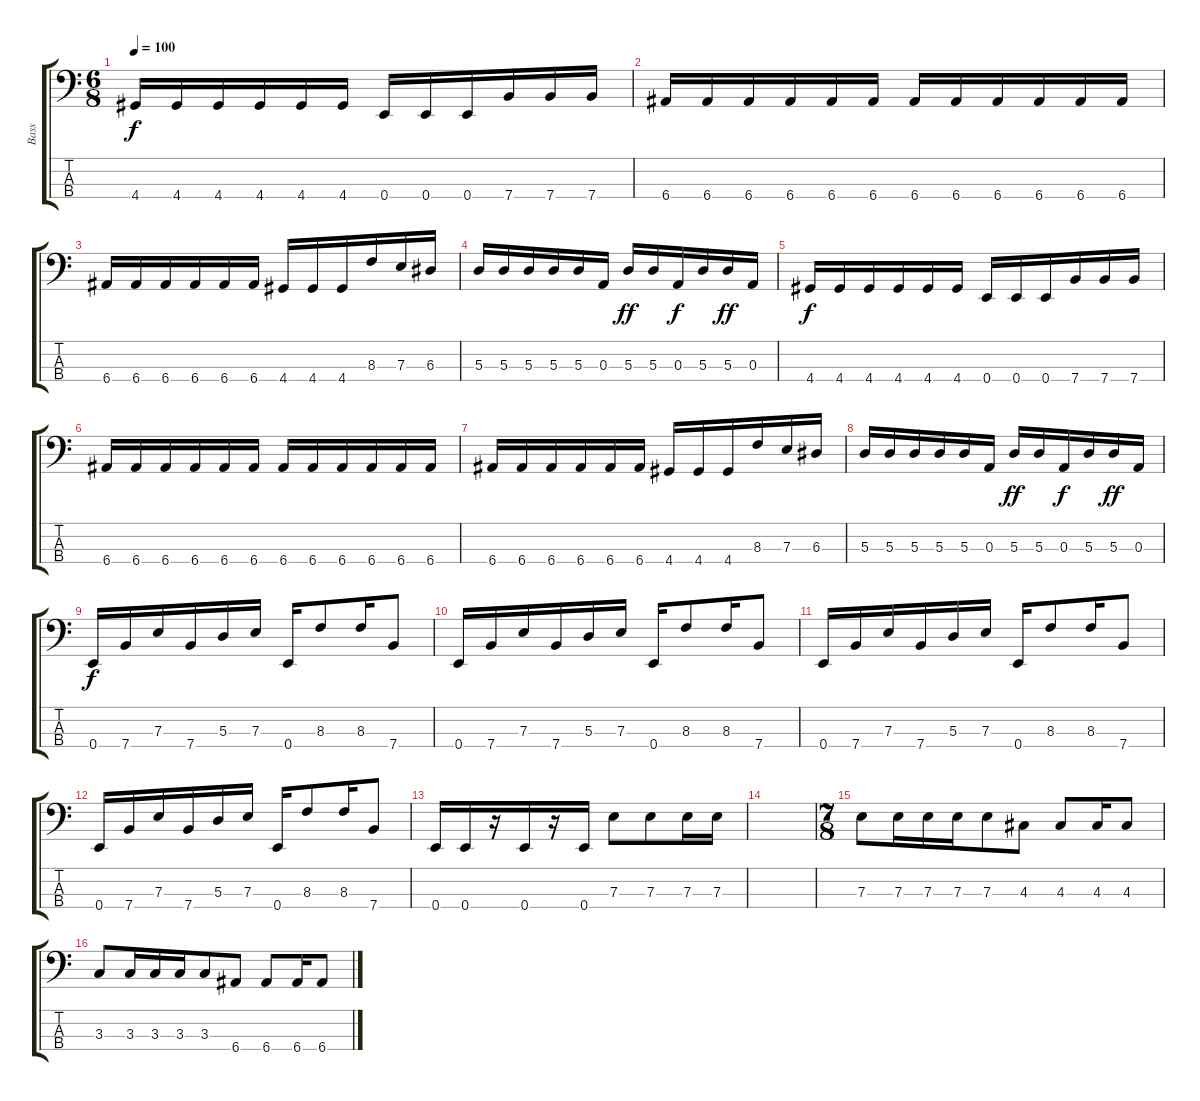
\track ("Bass" "Bass") {instrument electricbassfinger}
\staff {score tabs}
\tuning (G2 D2 A1 E1) {hide}
\ts (6 8)
\tempo 100
\clef f4
\ks c
4.4.16{dy f} 4.4.16 4.4.16 4.4.16 4.4.16 4.4.16 0.4.16 0.4.16 0.4.16 7.4.16 7.4.16 7.4.16 |
6.4.16 6.4.16 6.4.16 6.4.16 6.4.16 6.4.16 6.4.16 6.4.16 6.4.16 6.4.16 6.4.16 6.4.16 |
6.4.16 6.4.16 6.4.16 6.4.16 6.4.16 6.4.16 4.4.16 4.4.16 4.4.16 8.3.16 7.3.16 6.3.16 |
5.3.16 5.3.16 5.3.16 5.3.16 5.3.16 0.3.16 5.3.16{dy ff} 5.3.16 0.3.16{dy f} 5.3.16 5.3.16{dy ff} 0.3.16 |
4.4.16{dy f} 4.4.16 4.4.16 4.4.16 4.4.16 4.4.16 0.4.16 0.4.16 0.4.16 7.4.16 7.4.16 7.4.16 |
6.4.16 6.4.16 6.4.16 6.4.16 6.4.16 6.4.16 6.4.16 6.4.16 6.4.16 6.4.16 6.4.16 6.4.16 |
6.4.16 6.4.16 6.4.16 6.4.16 6.4.16 6.4.16 4.4.16 4.4.16 4.4.16 8.3.16 7.3.16 6.3.16 |
5.3.16 5.3.16 5.3.16 5.3.16 5.3.16 0.3.16 5.3.16{dy ff} 5.3.16 0.3.16{dy f} 5.3.16 5.3.16{dy ff} 0.3.16 |
0.4.16{dy f} 7.4.16 7.3.16 7.4.16 5.3.16 7.3.16 0.4.16 8.3.8 8.3.16 7.4.8 |
0.4.16 7.4.16 7.3.16 7.4.16 5.3.16 7.3.16 0.4.16 8.3.8 8.3.16 7.4.8 |
0.4.16 7.4.16 7.3.16 7.4.16 5.3.16 7.3.16 0.4.16 8.3.8 8.3.16 7.4.8 |
0.4.16 7.4.16 7.3.16 7.4.16 5.3.16 7.3.16 0.4.16 8.3.8 8.3.16 7.4.8 |
0.4.16 0.4.16 r.16 0.4.16 r.16 0.4.16 7.3.8 7.3.8 7.3.16 7.3.16 |
|
\ts (7 8)
7.3.8 7.3.16 7.3.16 7.3.16 7.3.8 4.3.8 4.3.8 4.3.16 4.3.8 |
3.3.8 3.3.16 3.3.16 3.3.16 3.3.8 6.4.8 6.4.8 6.4.16 6.4.8
